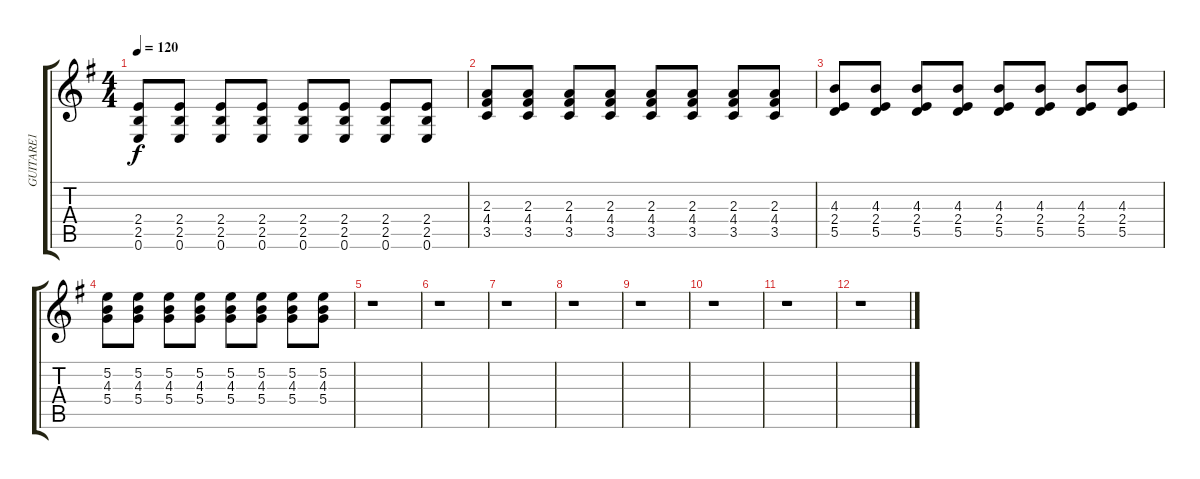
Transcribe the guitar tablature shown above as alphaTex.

\track ("GUITARE1" "GUITARE1") {instrument distortionguitar}
\staff {score tabs}
\tuning (E4 B3 G3 D3 A2 E2) {hide}
\ts (4 4)
\tempo 120
\clef g2
\ks g
(2.4 2.5 0.6).8{dy f instrument distortionguitar} (2.4 2.5 0.6).8 (2.4 2.5 0.6).8 (2.4 2.5 0.6).8 (2.4 2.5 0.6).8 (2.4 2.5 0.6).8 (2.4 2.5 0.6).8 (2.4 2.5 0.6).8 |
(2.3 4.4 3.5).8 (2.3 4.4 3.5).8 (2.3 4.4 3.5).8 (2.3 4.4 3.5).8 (2.3 4.4 3.5).8 (2.3 4.4 3.5).8 (2.3 4.4 3.5).8 (2.3 4.4 3.5).8 |
(4.3 2.4 5.5).8 (4.3 2.4 5.5).8 (4.3 2.4 5.5).8 (4.3 2.4 5.5).8 (4.3 2.4 5.5).8 (4.3 2.4 5.5).8 (4.3 2.4 5.5).8 (4.3 2.4 5.5).8 |
(5.2 4.3 5.4).8 (5.2 4.3 5.4).8 (5.2 4.3 5.4).8 (5.2 4.3 5.4).8 (5.2 4.3 5.4).8 (5.2 4.3 5.4).8 (5.2 4.3 5.4).8 (5.2 4.3 5.4).8 |
r.1 |
r.1 |
r.1 |
r.1 |
r.1 |
r.1 |
r.1 |
r.1
